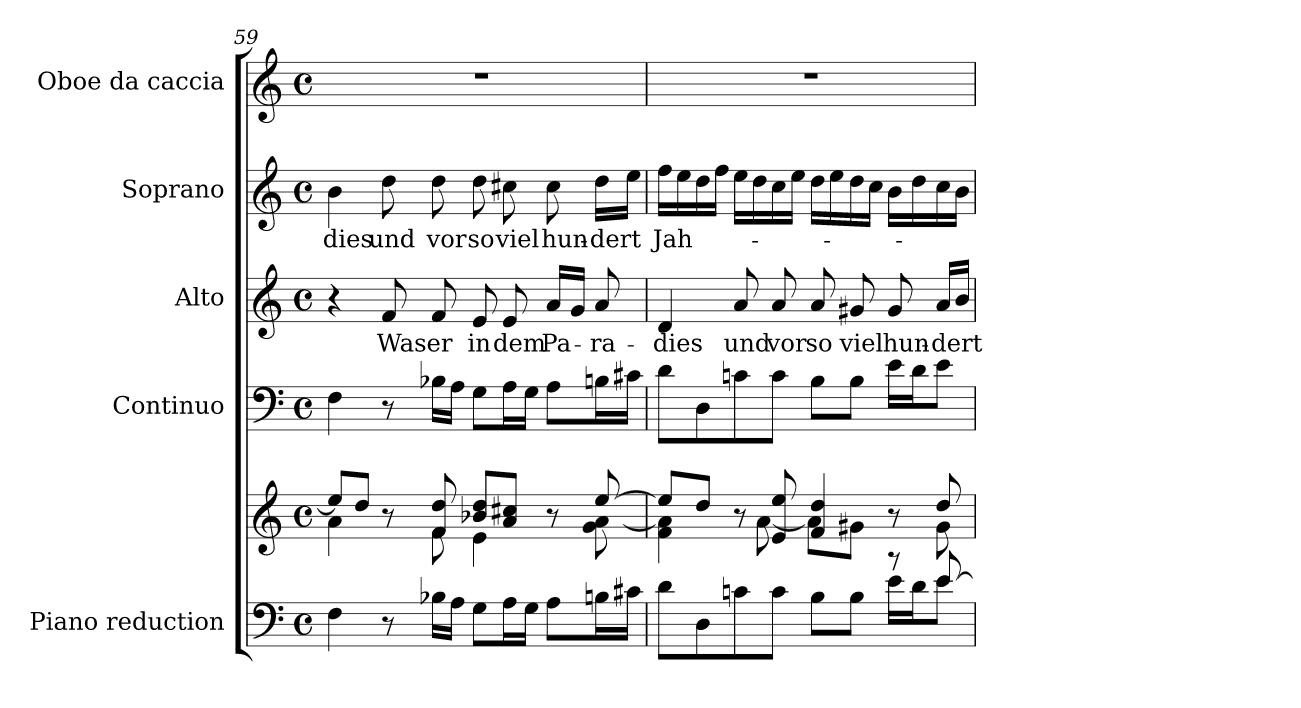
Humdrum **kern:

**kern	**kern	**kern	**kern	**text	**kern	**text	**kern
*part5	*part5	*part4	*part3	*part3	*part2	*part2	*part1
*staff6	*staff5	*staff4	*staff3	*staff3	*staff2	*staff2	*staff1
*I"Piano reduction	*	*I"Continuo	*I"Alto	*	*I"Soprano	*	*I"Oboe da caccia
*I'Pno	*	*	*	*	*	*	*I'Ob
*clefF4	*clefG2	*clefF4	*clefG2	*	*clefG2	*	*clefG2
*k[]	*k[]	*k[]	*k[]	*	*k[]	*	*k[]
*M4/4	*M4/4	*M4/4	*M4/4	*	*M4/4	*	*M4/4
*met(c)	*met(c)	*met(c)	*met(c)	*	*met(c)	*	*met(c)
=59	=59	=59	=59	=59	=59	=59	=59
*	*^	*	*	*	*	*	*
!	!	!	!	!	!	!	!LO:LY:b	!
4F\	8ee/L]	4a\	4F\	4r	.	4b\	-dies	1r
.	8dd/J	.	.	.	.	.	.	.
!	!	!	!	!	!LO:LY:b	!	!LO:LY:b	!
8r	8r	8ryy	8r	8f/	Was	8dd\	und	.
!	!	!	!	!	!LO:LY:b	!	!LO:LY:b	!
16B-X\LL	8f/ 8dd/	8f\	16B-X\LL	8f/	er	8dd\	vor	.
16A\JJ	.	.	16A\JJ	.	.	.	.	.
!	!	!	!	!	!LO:LY:b	!	!LO:LY:b	!
8G\L	8b-X/ 8dd/L	4e\	8G\L	8e/	in	8dd\	so	.
!	!	!	!	!	!LO:LY:b	!	!LO:LY:b	!
16A\L	8a/ 8cc#X/J	.	16A\L	8e/	dem	8cc#X\	viel	.
16G\JJ	.	.	16G\JJ	.	.	.	.	.
!	!	!	!	!	!LO:LY:b	!	!LO:LY:b	!
8A\L	8r	8ryy	8A\L	16a/LL	Pa-	8cc#\	hun-	.
.	.	.	.	16g/JJ	.	.	.	.
!	!	!	!	!	!LO:LY:b	!	!LO:LY:b	!
16Bn\L	[8ee/	8g\ [8a\	16Bn\L	8a/	-ra-	16dd\LL	-dert	.
16c#X\JJ	.	.	16c#X\JJ	.	.	16ee\JJ	.	.
=60	=60	=60	=60	=60	=60	=60	=60	=60
*^	*	*	*	*	*	*	*	*
!	!	!	!	!	!	!LO:LY:b	!	!LO:LY:b	!
2ryy	8d\L	8ee/L]	4f\ 4a\]	8d\L	4d/	-dies	16ff\LL	Jah-	1r
.	.	.	.	.	.	.	16ee\	.	.
.	8D\	8dd/J	.	8D\	.	.	16dd\	.	.
.	.	.	.	.	.	.	16ff\JJ	.	.
!	!	!	!	!	!	!LO:LY:b	!	!	!
.	8cn\	8r	8ryy	8cn\	8a/	und	16ee\LL	.	.
.	.	.	.	.	.	.	16dd\	.	.
!	!	!	!	!	!	!LO:LY:b	!	!	!
.	8c\J	8e/ 8ee/	[8a\	8c\J	8a/	vor	16cc\	.	.
.	.	.	.	.	.	.	16ee\JJ	.	.
!	!	!	!	!	!	!LO:LY:b	!	!	!
4ryy	8B\L	4f/ 4dd/	8a\L]	8B\L	8a/	so	16dd\LL	.	.
.	.	.	.	.	.	.	16ee\	.	.
!	!	!	!	!	!	!LO:LY:b	!	!	!
.	8B\J	.	8g#X\J	8B\J	8g#X/	viel	16dd\	.	.
.	.	.	.	.	.	.	16cc\JJ	.	.
!	!	!	!	!	!	!LO:LY:b	!	!	!
8rb	16e\LL	8r	8ryy	16e\LL	8g#/	hun-	16b\LL	.	.
.	16d\J	.	.	16d\J	.	.	16dd\	.	.
!	!	!	!	!	!	!LO:LY:b	!	!	!
[8e/	8e\J	8dd/	8g#\	8e\J	16a/LL	-dert	16cc\	.	.
.	.	.	.	.	16b/JJ	.	16b\JJ	.	.
*v	*v	*	*	*	*	*	*	*	*
*	*v	*v	*	*	*	*	*	*
=	=	=	=	=	=	=	=
*-	*-	*-	*-	*-	*-	*-	*-
